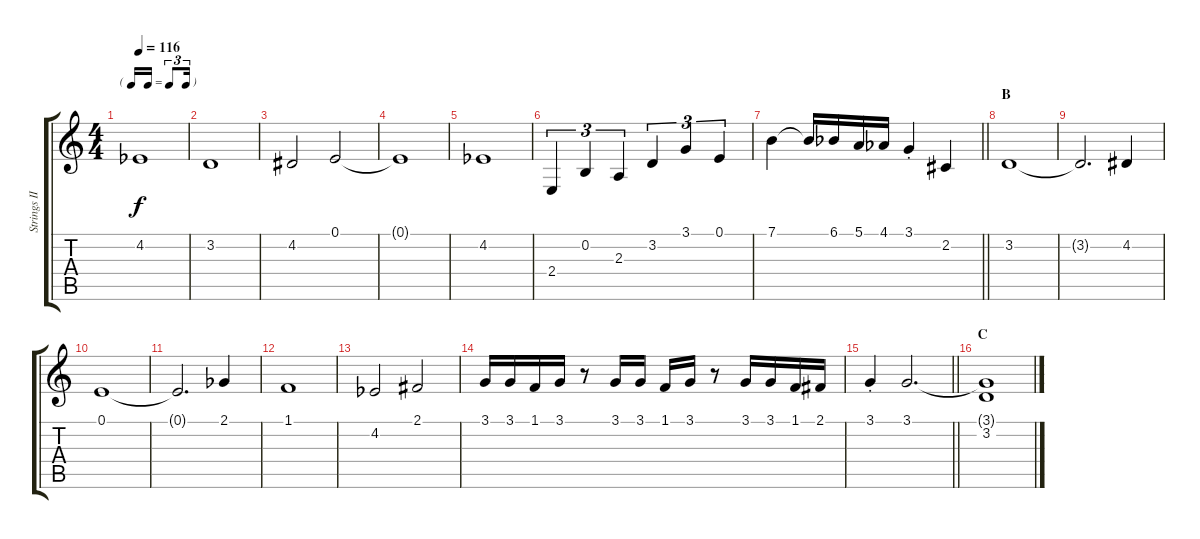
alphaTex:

\track ("Strings II" "Strings II") {instrument stringensemble1}
\staff {score tabs}
\tuning (E4 B3 G3 D3 A2 E2) {hide}
\ts (4 4)
\tf triplet16th
\tempo 116
\clef g2
\ks c
4.2{acc b}.1{dy f} |
3.2.1 |
4.2.2 0.1.2 |
0.1{t}.1 |
4.2{acc b}.1 |
2.4.4{tu (3 2)} 0.2.4{tu (3 2)} 2.3.4{tu (3 2)} 3.2.4{tu (3 2)} 3.1.4{tu (3 2)} 0.1.4{tu (3 2)} |
\barLineRight lightlight
7.1.4 7.1{t}.16 6.1{acc b}.16 5.1.16 4.1{acc b}.16 3.1{st}.4 2.2.4 |
\section ("" "B")
3.2.1 |
3.2{t}.2{d} 4.2.4 |
0.1.1 |
0.1{t}.2{d} 2.1{acc b}.4 |
1.1.1 |
4.2{acc b}.2 2.1.2 |
3.1.16 3.1.16 1.1.16 3.1.16 r.8 3.1.16 3.1.16 1.1.16 3.1.16 r.8 3.1.16 3.1.16 1.1.16 2.1.16 |
\barLineRight lightlight
3.1{st}.4 3.1.2{d} |
\section ("" "C")
(3.1{t} 3.2).1
